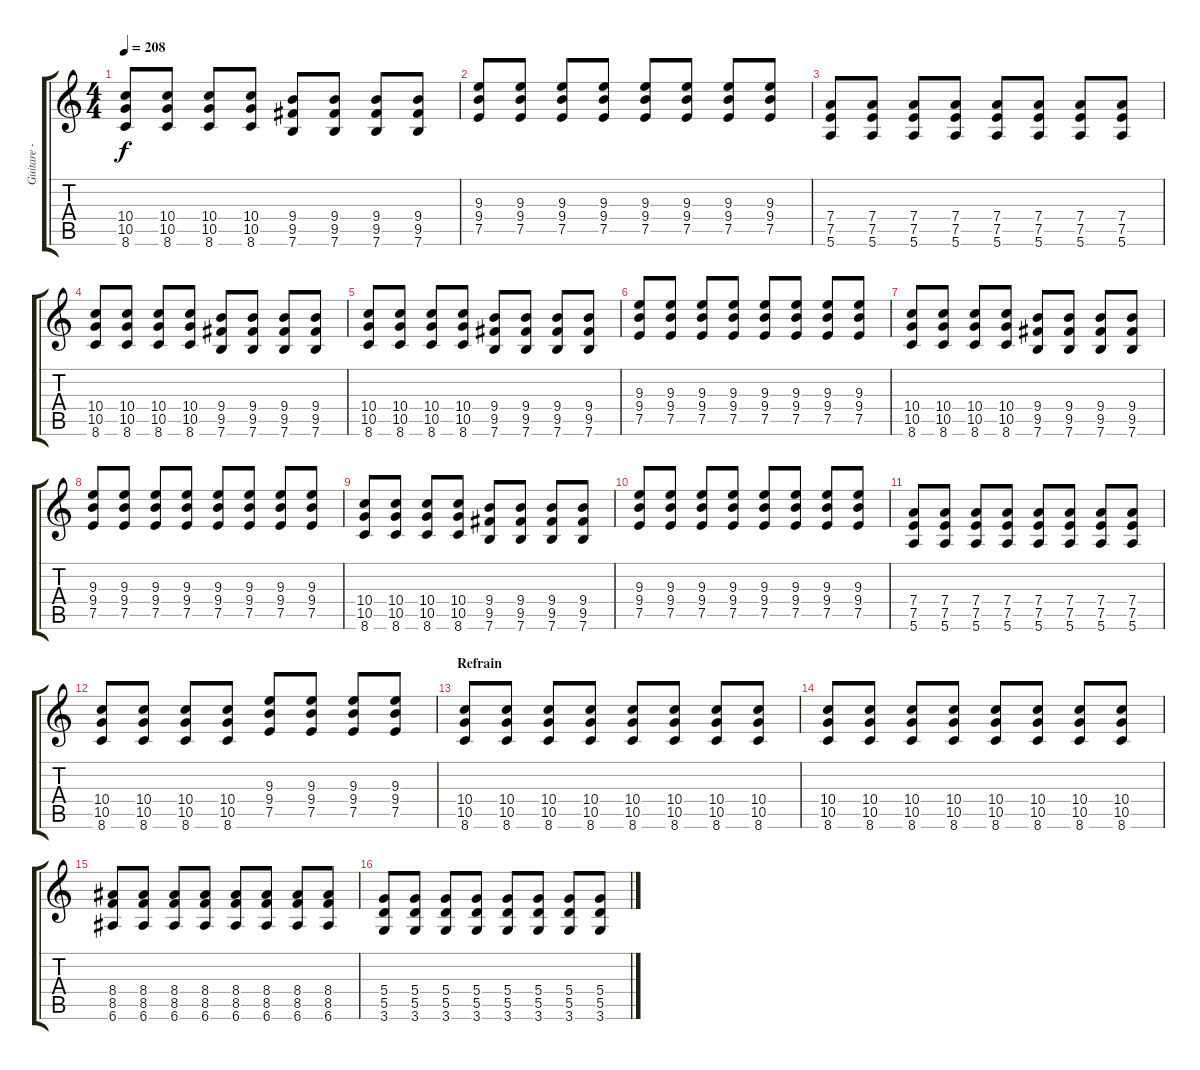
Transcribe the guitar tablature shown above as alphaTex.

\track ("Guitare - Yves " "Guitare - ") {instrument distortionguitar}
\staff {score tabs}
\tuning (E4 B3 G3 D3 A2 E2) {hide}
\ts (4 4)
\tempo 208
\clef g2
\ks c
(10.4 10.5 8.6).8{dy f} (10.4 10.5 8.6).8 (10.4 10.5 8.6).8 (10.4 10.5 8.6).8 (9.4 9.5 7.6).8 (9.4 9.5 7.6).8 (9.4 9.5 7.6).8 (9.4 9.5 7.6).8 |
(9.3 9.4 7.5).8 (9.3 9.4 7.5).8 (9.3 9.4 7.5).8 (9.3 9.4 7.5).8 (9.3 9.4 7.5).8 (9.3 9.4 7.5).8 (9.3 9.4 7.5).8 (9.3 9.4 7.5).8 |
(7.4 7.5 5.6).8 (7.4 7.5 5.6).8 (7.4 7.5 5.6).8 (7.4 7.5 5.6).8 (7.4 7.5 5.6).8 (7.4 7.5 5.6).8 (7.4 7.5 5.6).8 (7.4 7.5 5.6).8 |
(10.4 10.5 8.6).8 (10.4 10.5 8.6).8 (10.4 10.5 8.6).8 (10.4 10.5 8.6).8 (9.4 9.5 7.6).8 (9.4 9.5 7.6).8 (9.4 9.5 7.6).8 (9.4 9.5 7.6).8 |
(10.4 10.5 8.6).8 (10.4 10.5 8.6).8 (10.4 10.5 8.6).8 (10.4 10.5 8.6).8 (9.4 9.5 7.6).8 (9.4 9.5 7.6).8 (9.4 9.5 7.6).8 (9.4 9.5 7.6).8 |
(9.3 9.4 7.5).8 (9.3 9.4 7.5).8 (9.3 9.4 7.5).8 (9.3 9.4 7.5).8 (9.3 9.4 7.5).8 (9.3 9.4 7.5).8 (9.3 9.4 7.5).8 (9.3 9.4 7.5).8 |
(10.4 10.5 8.6).8 (10.4 10.5 8.6).8 (10.4 10.5 8.6).8 (10.4 10.5 8.6).8 (9.4 9.5 7.6).8 (9.4 9.5 7.6).8 (9.4 9.5 7.6).8 (9.4 9.5 7.6).8 |
(9.3 9.4 7.5).8 (9.3 9.4 7.5).8 (9.3 9.4 7.5).8 (9.3 9.4 7.5).8 (9.3 9.4 7.5).8 (9.3 9.4 7.5).8 (9.3 9.4 7.5).8 (9.3 9.4 7.5).8 |
(10.4 10.5 8.6).8 (10.4 10.5 8.6).8 (10.4 10.5 8.6).8 (10.4 10.5 8.6).8 (9.4 9.5 7.6).8 (9.4 9.5 7.6).8 (9.4 9.5 7.6).8 (9.4 9.5 7.6).8 |
(9.3 9.4 7.5).8 (9.3 9.4 7.5).8 (9.3 9.4 7.5).8 (9.3 9.4 7.5).8 (9.3 9.4 7.5).8 (9.3 9.4 7.5).8 (9.3 9.4 7.5).8 (9.3 9.4 7.5).8 |
(7.4 7.5 5.6).8 (7.4 7.5 5.6).8 (7.4 7.5 5.6).8 (7.4 7.5 5.6).8 (7.4 7.5 5.6).8 (7.4 7.5 5.6).8 (7.4 7.5 5.6).8 (7.4 7.5 5.6).8 |
(10.4 10.5 8.6).8 (10.4 10.5 8.6).8 (10.4 10.5 8.6).8 (10.4 10.5 8.6).8 (9.3 9.4 7.5).8 (9.3 9.4 7.5).8 (9.3 9.4 7.5).8 (9.3 9.4 7.5).8 |
\section ("" "Refrain")
(10.4 10.5 8.6).8 (10.4 10.5 8.6).8 (10.4 10.5 8.6).8 (10.4 10.5 8.6).8 (10.4 10.5 8.6).8 (10.4 10.5 8.6).8 (10.4 10.5 8.6).8 (10.4 10.5 8.6).8 |
(10.4 10.5 8.6).8 (10.4 10.5 8.6).8 (10.4 10.5 8.6).8 (10.4 10.5 8.6).8 (10.4 10.5 8.6).8 (10.4 10.5 8.6).8 (10.4 10.5 8.6).8 (10.4 10.5 8.6).8 |
(8.4 8.5 6.6).8 (8.4 8.5 6.6).8 (8.4 8.5 6.6).8 (8.4 8.5 6.6).8 (8.4 8.5 6.6).8 (8.4 8.5 6.6).8 (8.4 8.5 6.6).8 (8.4 8.5 6.6).8 |
(5.4 5.5 3.6).8 (5.4 5.5 3.6).8 (5.4 5.5 3.6).8 (5.4 5.5 3.6).8 (5.4 5.5 3.6).8 (5.4 5.5 3.6).8 (5.4 5.5 3.6).8 (5.4 5.5 3.6).8
